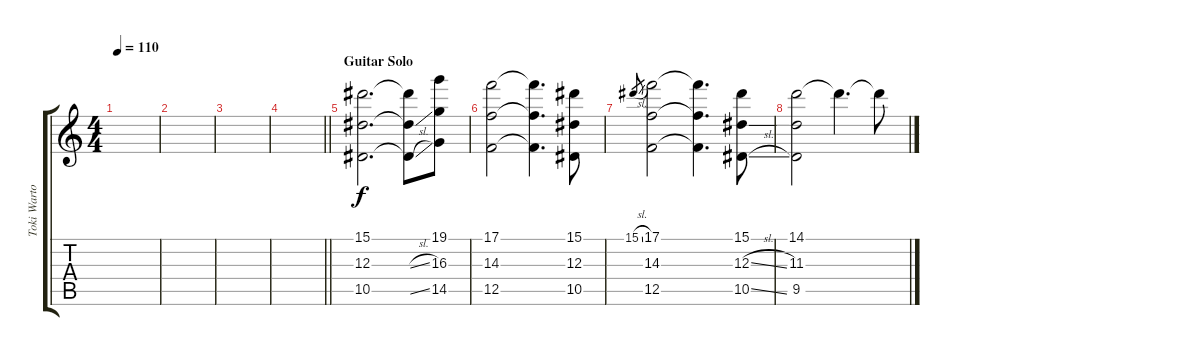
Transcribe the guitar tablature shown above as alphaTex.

\track ("Toki Wartooth (Fill Guitar)" "Toki Warto") {instrument distortionguitar}
\staff {score tabs}
\tuning (C4 G3 Eb3 Bb2 F2 C2) {hide}
\ts (4 4)
\tempo 110
\clef g2
\ks c
|
|
|
\barLineRight lightlight
|
\section ("" "Guitar Solo")
(15.1 12.3 10.5).2{d} (15.1{t} 12.3{sl t} 10.5{sl t}).8 (19.1 16.3 14.5).8 |
(17.1 14.3 12.5).2 (17.1{t} 14.3{t} 12.5{t}).4{d} (15.1 12.3 10.5).8 |
15.1{sl}.8{gr} (17.1 14.3 12.5).2 (17.1{t} 14.3{t} 12.5{t}).4{d} (15.1 12.3{sl} 10.5{sl}).8 |
(14.1 11.3 9.5).2 14.1{t}.4{d} 14.1{t}.8
